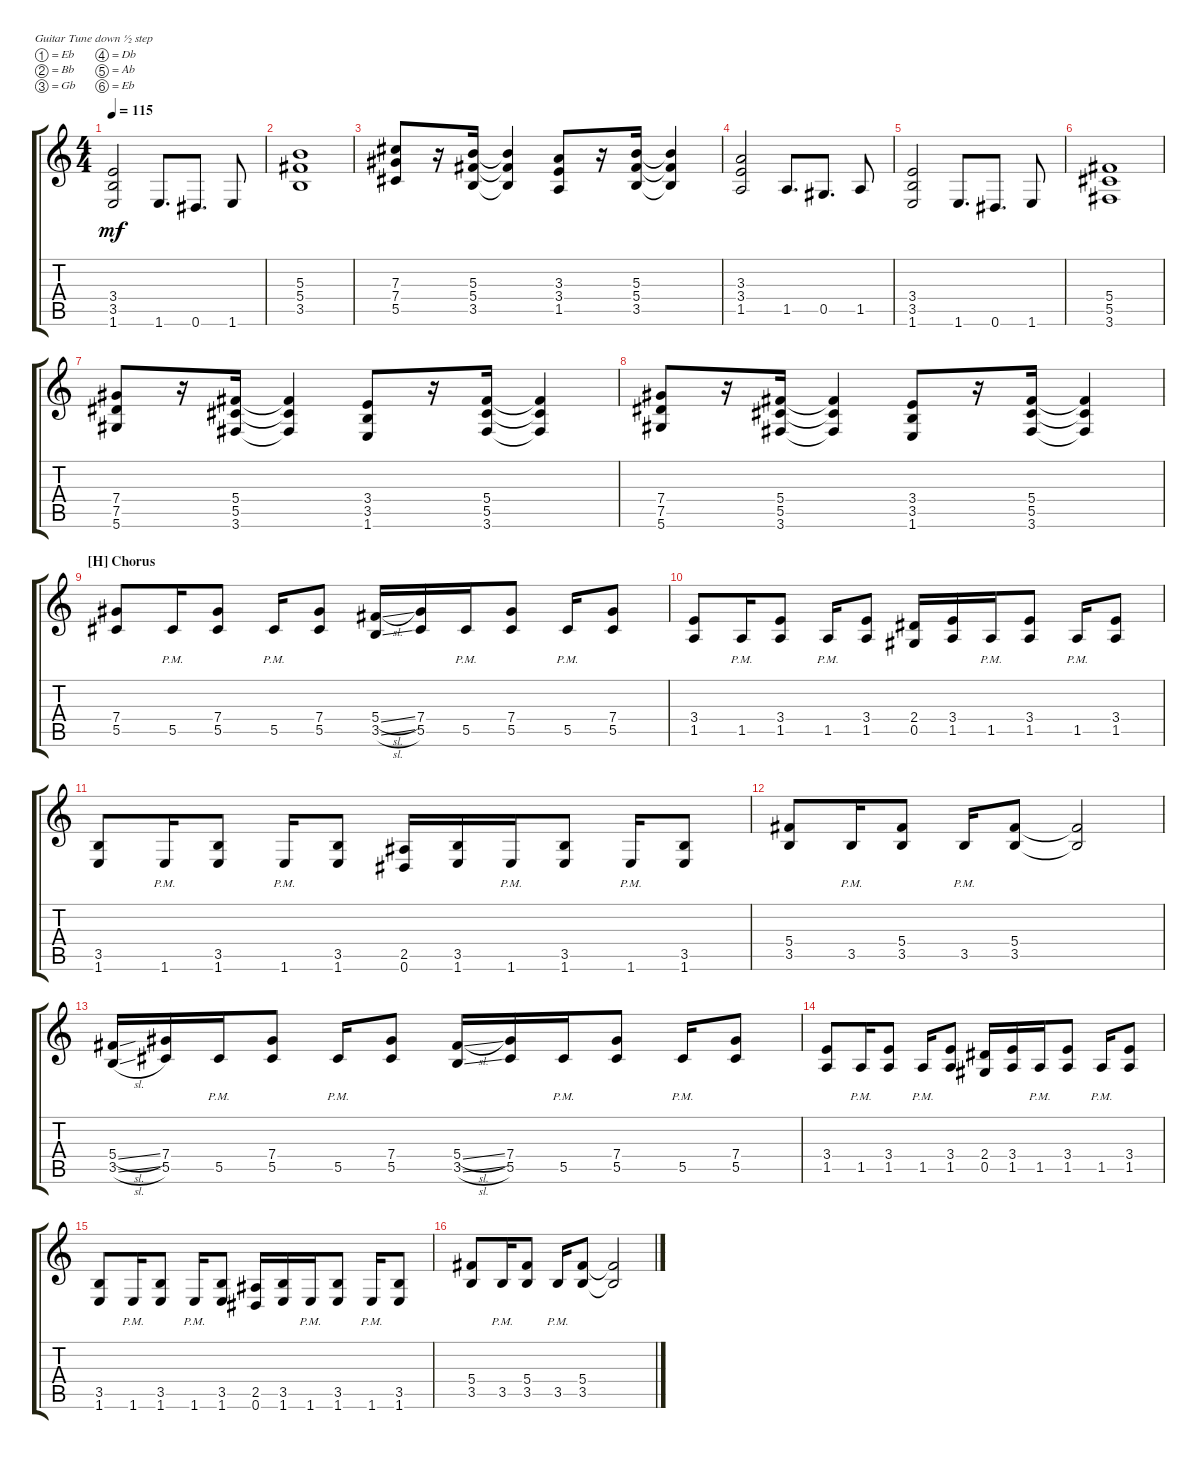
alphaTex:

\defaultSystemsLayout 4
\bracketExtendMode groupsimilarinstruments
\singleTrackTrackNamePolicy hidden
\multiTrackTrackNamePolicy hidden
\firstSystemTrackNameOrientation horizontal
\otherSystemsTrackNameOrientation horizontal
\track ("Sergey Popov" "E-Gt") {instrument distortionguitar}
\staff {score tabs}
\tuning (Eb4 Bb3 Gb3 Db3 Ab2 Eb2)
\ts (4 4)
\tempo 115
\clef g2
\scale
1.03909
\ks c
(1.6 3.5 3.4).2{dy mf} 1.6.8{d} 0.6.8{d} 1.6.8 |
\scale
0.960908 (3.5 5.4 5.3).1 |
\scale
1.03909 (5.5 7.4 7.3).8 r.16 (3.5 5.4 5.3).16 (3.5{t} 5.4{t} 5.3{t}).4 (1.5 3.4 3.3).8 r.16 (3.5 5.4 5.3).16 (3.5{t} 5.4{t} 5.3{t}).4 |
\scale
0.960908 (1.5 3.4 3.3).2 1.5.8{d} 0.5.8{d} 1.5.8 |
\scale
1.03909 (1.6 3.5 3.4).2 1.6.8{d} 0.6.8{d} 1.6.8 |
\scale
0.960908 (3.6 5.5 5.4).1 |
\scale
1.03909 (7.5 7.4 5.6).8 r.16 (5.5 5.4 3.6).16 (5.5{t} 5.4{t} 3.6{t}).4 (3.5 3.4 1.6).8 r.16 (5.5 5.4 3.6).16 (5.5{t} 5.4{t} 3.6{t}).4 |
\scale
0.960908 (7.5 7.4 5.6).8 r.16 (5.5 5.4 3.6).16 (5.5{t} 5.4{t} 3.6{t}).4 (3.5 3.4 1.6).8 r.16 (5.5 5.4 3.6).16 (5.5{t} 5.4{t} 3.6{t}).4 |
\section ("H" "Chorus")
\scale
1.03909 (5.5 7.4).8 5.5{pm}.16 (5.5 7.4).8 5.5{pm}.16 (5.5 7.4).8 (3.5{sl} 5.4{sl}).16 (5.5 7.4).16 5.5{pm}.16 (5.5 7.4).8 5.5{pm}.16 (5.5 7.4).8 |
\scale
0.960908 (1.5 3.4).8 1.5{pm}.16 (1.5 3.4).8 1.5{pm}.16 (1.5 3.4).8 (0.5 2.4).16 (1.5 3.4).16 1.5{pm}.16 (1.5 3.4).8 1.5{pm}.16 (1.5 3.4).8 |
\scale
1.03909 (1.6 3.5).8 1.6{pm}.16 (1.6 3.5).8 1.6{pm}.16 (1.6 3.5).8 (0.6 2.5).16 (1.6 3.5).16 1.6{pm}.16 (1.6 3.5).8 1.6{pm}.16 (1.6 3.5).8 |
\scale
0.960908 (3.5 5.4).8 3.5{pm}.16 (3.5 5.4).8 3.5{pm}.16 (3.5 5.4).8 (5.4{t} 3.5{t}).2 |
\scale
1.03909 (5.4{sl} 3.5{sl}).16 (5.5 7.4).16 5.5{pm}.16 (5.5 7.4).8 5.5{pm}.16 (5.5 7.4).8 (3.5{sl} 5.4{sl}).16 (5.5 7.4).16 5.5{pm}.16 (5.5 7.4).8 5.5{pm}.16 (5.5 7.4).8 |
\scale
0.960908 (1.5 3.4).8 1.5{pm}.16 (1.5 3.4).8 1.5{pm}.16 (1.5 3.4).8 (0.5 2.4).16 (1.5 3.4).16 1.5{pm}.16 (1.5 3.4).8 1.5{pm}.16 (1.5 3.4).8 |
\scale
1.03909 (1.6 3.5).8 1.6{pm}.16 (1.6 3.5).8 1.6{pm}.16 (1.6 3.5).8 (0.6 2.5).16 (1.6 3.5).16 1.6{pm}.16 (1.6 3.5).8 1.6{pm}.16 (1.6 3.5).8 |
\scale
0.960908 (3.5 5.4).8 3.5{pm}.16 (3.5 5.4).8 3.5{pm}.16 (3.5 5.4).8 (5.4{t} 3.5{t}).2
